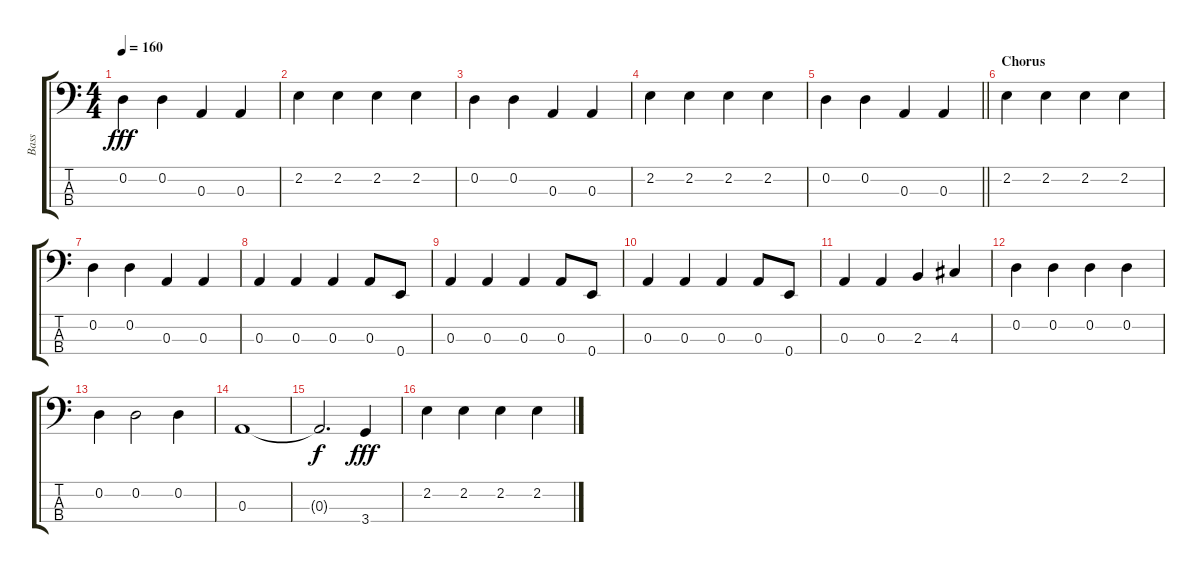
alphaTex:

\track ("Bass" "Bass") {instrument electricbasspick}
\staff {score tabs}
\tuning (G2 D2 A1 E1) {hide}
\ts (4 4)
\tempo 160
\clef f4
\ks c
0.2.4{dy fff} 0.2.4 0.3.4 0.3.4 |
2.2.4 2.2.4 2.2.4 2.2.4 |
0.2.4 0.2.4 0.3.4 0.3.4 |
2.2.4 2.2.4 2.2.4 2.2.4 |
\barLineRight lightlight
0.2.4 0.2.4 0.3.4 0.3.4 |
\section ("" "Chorus")
2.2.4 2.2.4 2.2.4 2.2.4 |
0.2.4 0.2.4 0.3.4 0.3.4 |
0.3.4 0.3.4 0.3.4 0.3.8 0.4.8 |
0.3.4 0.3.4 0.3.4 0.3.8 0.4.8 |
0.3.4 0.3.4 0.3.4 0.3.8 0.4.8 |
0.3.4 0.3.4 2.3.4 4.3.4 |
0.2.4 0.2.4 0.2.4 0.2.4 |
0.2.4 0.2.2 0.2.4 |
0.3.1 |
0.3{t}.2{d dy f} 3.4.4{dy fff} |
2.2.4 2.2.4 2.2.4 2.2.4
